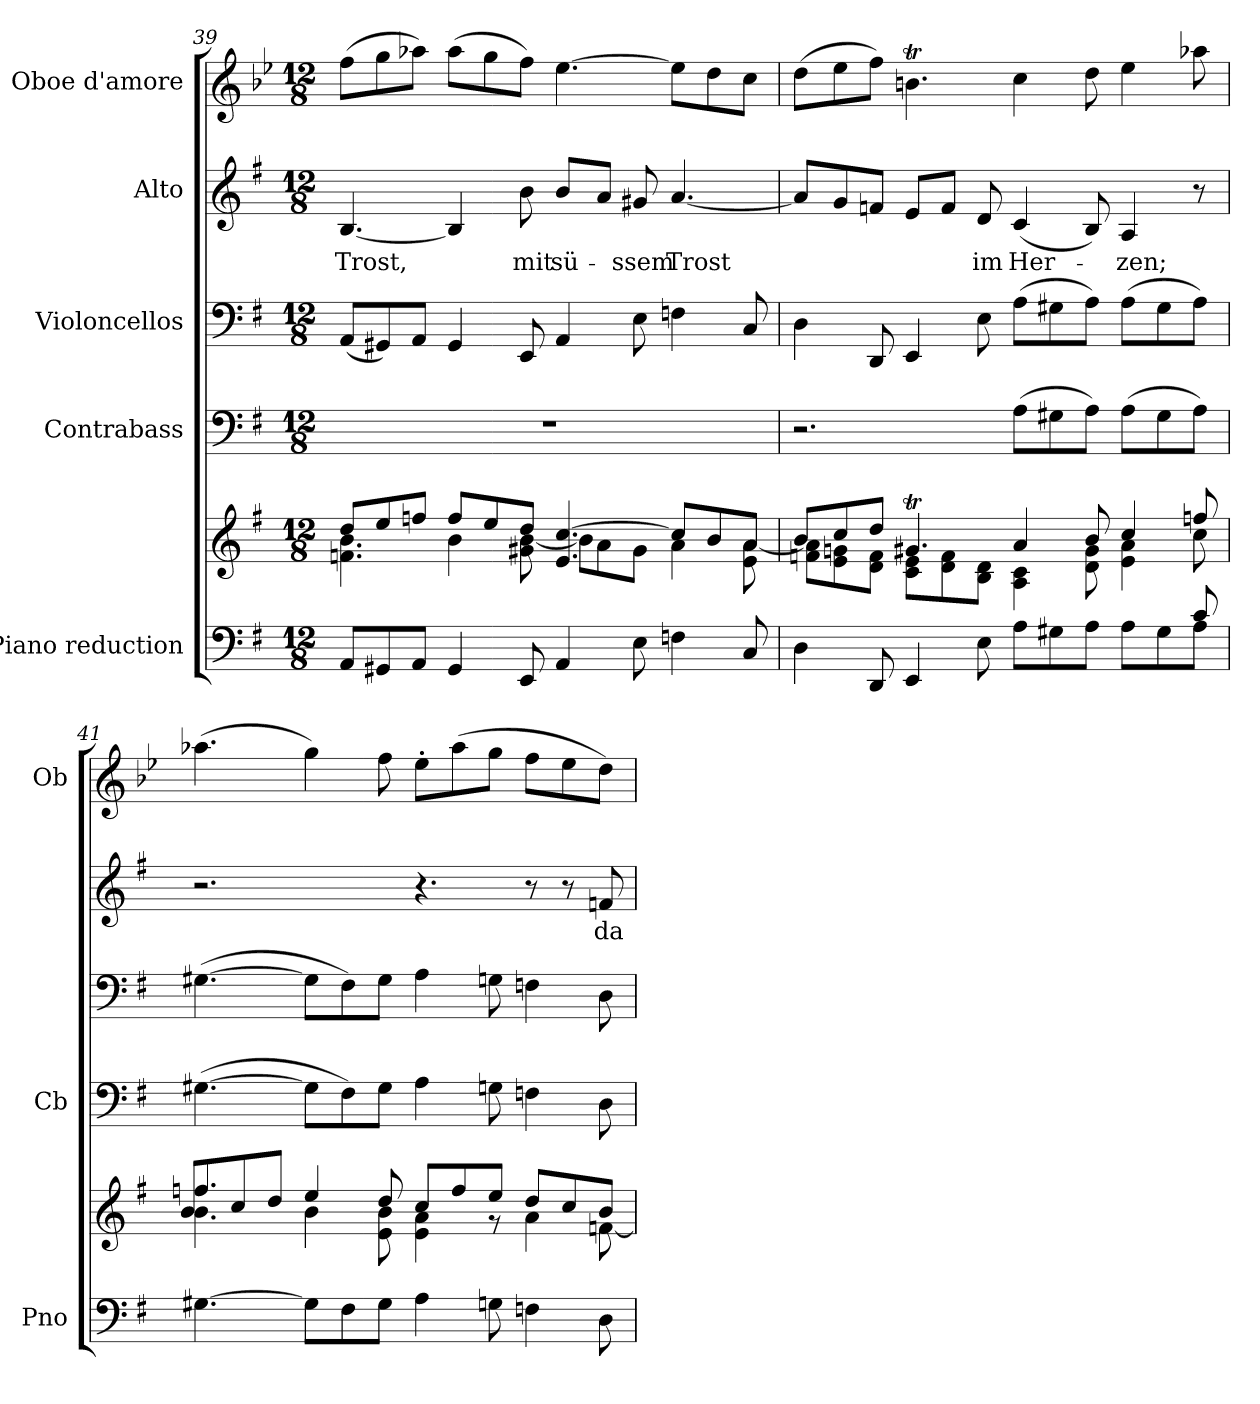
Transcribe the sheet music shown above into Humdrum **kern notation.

**kern	**kern	**kern	**kern	**kern	**text	**kern
*part5	*part5	*part4	*part3	*part2	*part2	*part1
*staff6	*staff5	*staff4	*staff3	*staff2	*staff2	*staff1
*I"Piano reduction	*	*I"Contrabass	*I"Violoncellos	*I"Alto	*	*I"Oboe d'amore
*I'Pno	*	*I'Cb	*	*	*	*I'Ob
*clefF4	*clefG2	*clefF4	*clefF4	*clefG2	*	*clefG2
*	*	*ITrd7c12	*	*	*	*ITrd2c3
*k[f#]	*k[f#]	*k[f#]	*k[f#]	*k[f#]	*	*k[f#]
*M12/8	*M12/8	*M12/8	*M12/8	*M12/8	*	*M12/8
=39	=39	=39	=39	=39	=39	=39
*	*^	*	*	*	*	*
!	!	!	!	!	!	!LO:LY:b	!
8AA/L	8dd/L	4.fn\ 4.b\	1.r	(8AA/L	[4.B/	Trost,	(8dd\L
8GG#X/	8ee/	.	.	8GG#X/)	.	.	8ee\
8AA/J	8ffn/J	.	.	8AA/J	.	.	8ffn\J)
4GG#/	8ff/L	4b\	.	4GG#/	4B/]	.	(8ff\L
.	8ee/	.	.	.	.	.	8ee\
!	!	!	!	!	!	!LO:LY:b	!
8EE/	8dd/J	8g#X\ [>8b\	.	8EE/	8b\	mit	8dd\J)
!	!	!	!	!	!	!LO:LY:b	!
4AA/	4.e/ [4.cc/	8b\L]	.	4AA/	8b/L	sü-	[4.cc\
.	.	8a\	.	.	8a/J	.	.
!	!	!	!	!	!	!LO:LY:b	!
8E\	.	8g#\J	.	8E\	8g#X/	-ssem	.
!	!	!	!	!	!	!LO:LY:b	!
4Fn\	8cc/L]	4a\	.	4Fn\	[4.a/	Trost	8cc\L]
.	8b/	.	.	.	.	.	8b\
8C/	8a/J	8e\ [8a\	.	8C/	.	.	8a\J
=40	=40	=40	=40	=40	=40	=40	=40
*^	*	*	*	*	*	*	*
2.ryy	4D\	8b/L	8fn\ 8a\]L	2.r	4D\	8a/L]	.	(8b\L
.	.	8cc/	8e\ 8gn\	.	.	8g/	.	8cc\
.	8DD/	8dd/J	8d\ 8f\J	.	8DD/	8fn/J	.	8dd\J)
.	4EE/	4.g#Xt/	8c\ 8e\L	.	4EE/	8e/L	.	4.g#Xt\
.	.	.	8d\ 8f\	.	.	8f/J	.	.
!	!	!	!	!	!	!	!LO:LY:b	!
.	8E\	.	8B\ 8d\J	.	8E\	8d/	im	.
!	!	!	!	!	!	!	!LO:LY:b	!
4.ryy	8A\L	4a/	4A\ 4c\	(8AA\L	(8A\L	(4c/	Her-	4a\
.	8G#X\	.	.	8GG#X\	8G#X\	.	.	.
.	8A\J	8b/	8d\ 8g#\	8AA\J)	8A\J)	8B/)	.	8b\
!	!	!	!	!	!	!	!LO:LY:b	!
8ryy	8A\L	4cc/	4e\ 4a\	(8AA\L	(8A\L	4A/	-zen;	4cc\
8ryy	8G#\	.	.	8GG#\	8G#\	.	.	.
8c/	8A\J	8ffn/	8cc\	8AA\J)	8A\J)	8r	.	8ffn\
*v	*v	*	*	*	*	*	*	*
!!LO:LB:g=z
=41	=41	=41	=41	=41	=41	=41	=41
*	*	*^	*	*	*	*	*
[4.G#X\	4.ffn/	4.b\	8b/L	([4.GG#X\	([4.G#X\	2.r	.	(4.ffn\
.	.	.	8cc/	.	.	.	.	.
.	.	.	8dd/J	.	.	.	.	.
8G#\L]	4ee/	4b\	8ryy	8GG#\L]	8G#\L]	.	.	4ee\)
8F#\	.	.	1ryy	8FF#\)	8F#\)	.	.	.
8G#\J	8dd/	8e\ 8b\	.	8GG#\J	8G#\J	.	.	8dd\
4A\	8cc/L	4e\ 4a\	.	4AA\	4A\	4.r	.	8cc'\L
.	8ff/	.	.	.	.	.	.	(8ff\
8Gn\	8ee/J	8r	.	8GGn\	8Gn\	.	.	8ee\J
4Fn\	8dd/L	4a\	.	4FFn\	4Fn\	8r	.	8dd\L
.	8cc/	.	.	.	.	8r	.	8cc\
!	!	!	!	!	!	!	!LO:LY:b	!
8D\	8b/J	[8fn\	.	8DD\	8D\	8fn/	da	8b\J)
*	*v	*v	*v	*	*	*	*	*
=	=	=	=	=	=	=
*-	*-	*-	*-	*-	*-	*-
